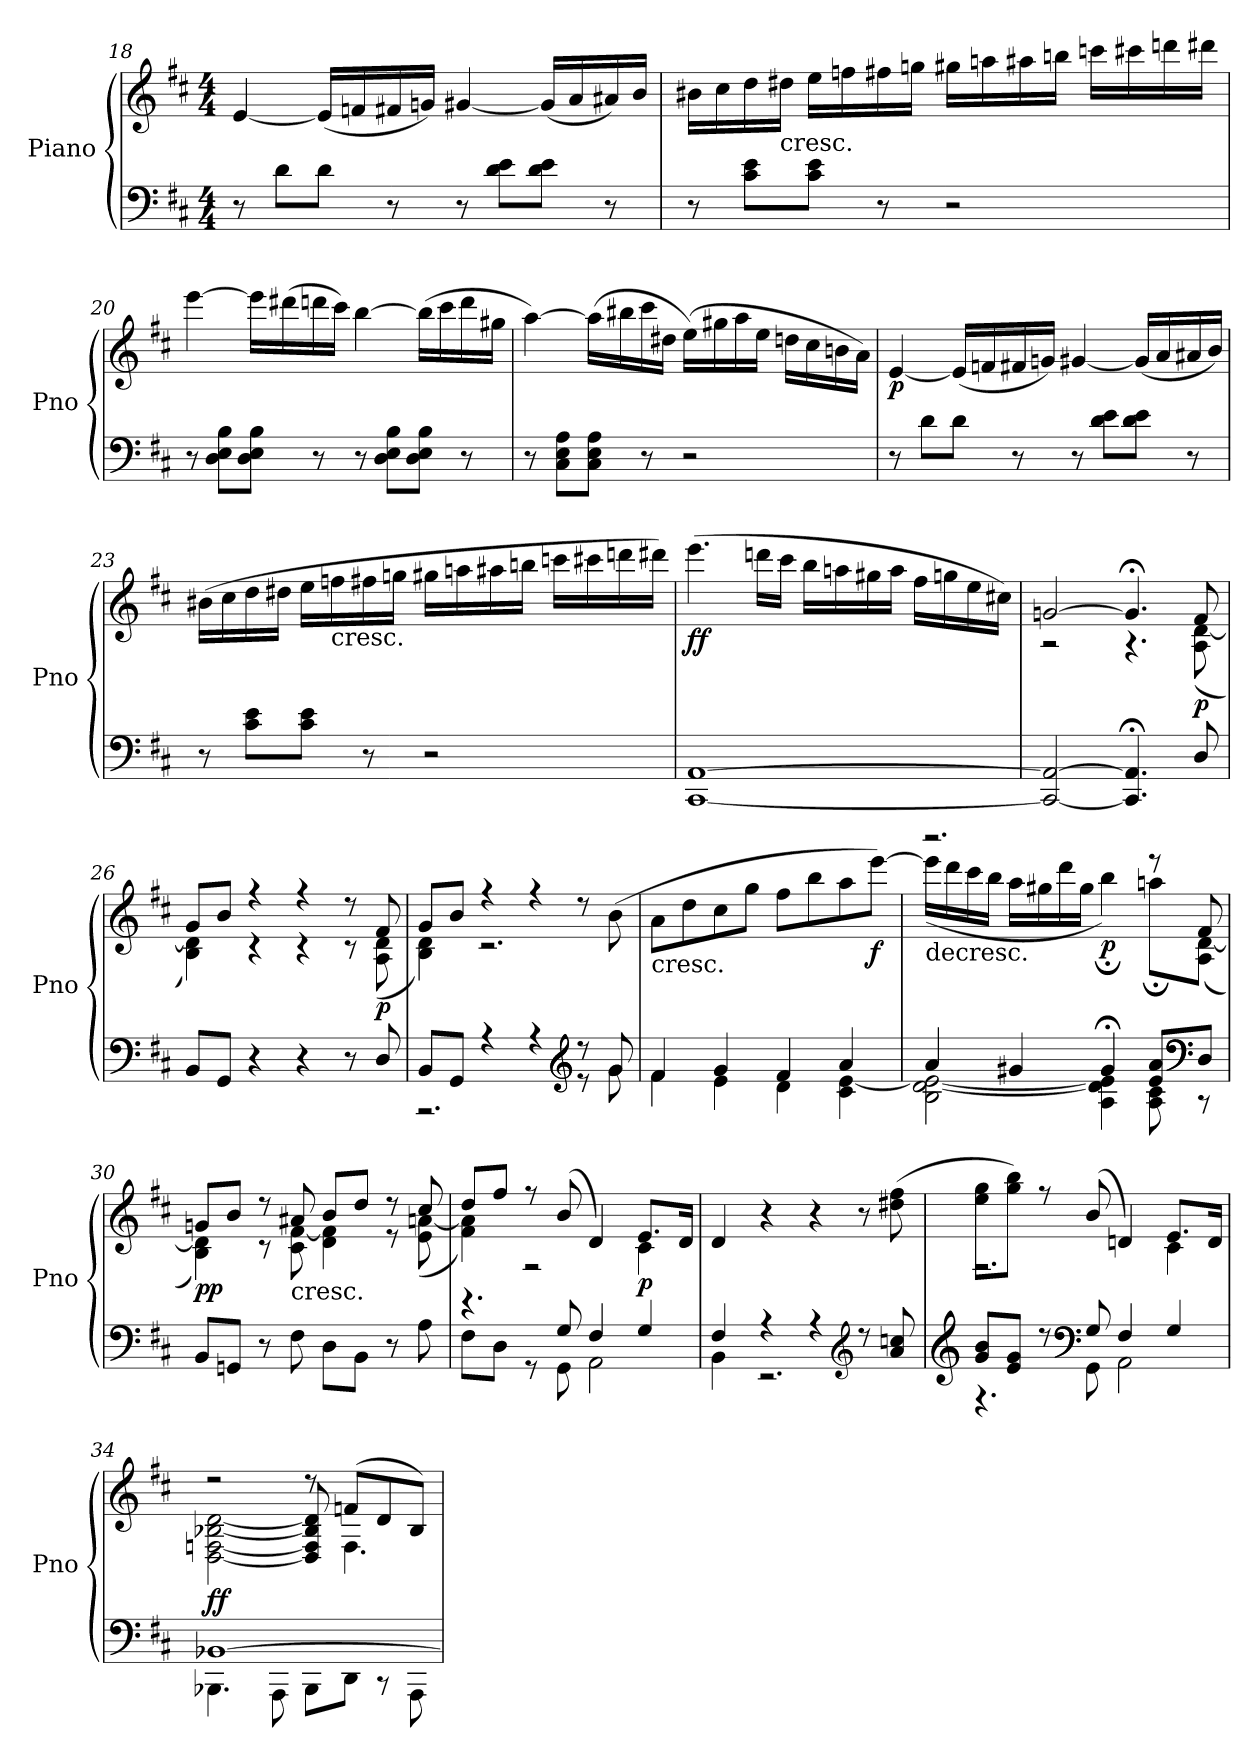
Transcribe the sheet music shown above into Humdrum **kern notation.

**kern	**kern	**dynam
*part1	*part1	*part1
*staff2	*staff1	*staff1/2
*I"Piano	*	*
*I'Pno	*	*
!!LO:LB:g=z
*clefF4	*clefG2	*
*k[f#c#]	*k[f#c#]	*
*D:	*D:	*
*M4/4	*M4/4	*
=18	=18	=18
8r	[4e/	.
8d\L	.	.
8d\J	(<16e/LL]	.
.	16fn/	.
8r	16f#X/	.
.	16gn/JJ)	.
8r	[4g#X/	.
8d\ 8e\L	.	.
8d\ 8e\J	(<16g#/LL]	.
.	16a/	.
8r	16a#X/)	.
.	16b/JJ	.
=19	=19	=19
8r	16b#X\LL	.
.	16cc#\	.
8c#\ 8e\L	16dd\	.
!	!LO:TX:b:t=cresc.	!
.	16dd#X\JJ	.
8c#\ 8e\J	16ee\LL	.
.	16ffn\	.
8r	16ff#X\	.
.	16ggn\JJ	.
2r	16gg#X\LL	.
.	16aan\	.
.	16aa#X\	.
.	16bbn\JJ	.
.	16cccn\LL	.
.	16ccc#X\	.
.	16dddn\	.
.	16ddd#X\JJ	.
!!LO:LB:g=z
=20	=20	=20
8r	[4eee\	.
8D\ 8E\ 8B\L	.	.
8D\ 8E\ 8B\J	16eee\LL]	.
.	(>16ddd#X\	.
8r	16dddn\	.
.	16ccc#\JJ)	.
8r	[4bb\	.
8D\ 8E\ 8B\L	.	.
8D\ 8E\ 8B\J	(>16bb\LL]	.
.	16ccc#\	.
8r	16ddd\	.
.	16gg#X\JJ	.
=21	=21	=21
8r	[4aa\)	.
8C#\ 8E\ 8A\L	.	.
8C#\ 8E\ 8A\J	(>16aa\LL]	.
.	16bb#X\	.
8r	16ccc#\	.
.	16dd#X\JJ	.
2r	(>16ee\LL)	.
.	16gg#X\	.
.	16aa\	.
.	16ee\JJ	.
.	16ddn\LL	.
.	16cc#\	.
.	16bn\	.
.	16a\JJ)	.
!!LO:LB:g=z
=22	=22	=22
!	!	!LO:DY:b
8r	[4e/	p
8d\L	.	.
8d\J	(<16e/LL]	.
.	16fn/	.
8r	16f#X/	.
.	16gn/JJ)	.
8r	[4g#X/	.
8d\ 8e\L	.	.
8d\ 8e\J	(<16g#/LL]	.
.	16a/	.
8r	16a#X/	.
.	16b/JJ)	.
=23	=23	=23
8r	(>16b#X\LL	.
.	16cc#\	.
8c#\ 8e\L	16dd\	.
.	16dd#X\JJ	.
8c#\ 8e\J	16ee\LL	.
!	!LO:TX:b:t=cresc.	!
.	16ffn\	.
8r	16ff#X\	.
.	16ggn\JJ	.
2r	16gg#X\LL	.
.	16aan\	.
.	16aa#X\	.
.	16bbn\JJ	.
.	16cccn\LL	.
.	16ccc#X\	.
.	16dddn\	.
.	16ddd#X\JJ)	.
!!LO:LB:g=z
=24	=24	=24
!	!	!LO:DY:b
[1CC# [1AA	(>4.eee\	ff
.	16dddn\LL	.
.	16ccc#\JJ	.
.	16bb\LL	.
.	16aan\	.
.	16gg#X\	.
.	16aa\JJ	.
.	16ff#\LL	.
.	16ggn\	.
.	16ee\	.
.	16cc#X\JJ)	.
=25	=25	=25
*	*^	*
2CC#/_ 2AA/_	[2gn/	2r	.
4.CC#/]; 4.AA/];	4.g;/]	4.r	.
!	!	!	!LO:DY:b
8D/	8f#/	(<8A\ [8d\	p
=26	=26	=26	=26
8BB/L	8g/L	4B\ 4d\])	.
8GG/J	8b/J	.	.
4r	4r	4r	.
4r	4r	4r	.
8r	8r	8r	.
!	!	!	!LO:DY:b
8D/	8f#/	(<8A\ 8d\	p
=27	=27	=27	=27
*^	*	*	*
8BB/L	2.r	8g/L	4B\ 4d\)	.
8GG/J	.	8b/J	.	.
4r	.	4r	2.r	.
4r	.	4r	.	.
*clefG2	*	*	*	*
8r	8r	8r	.	.
8g/	8g\	(<8b\	.	.
*	*	*v	*v	*
!!LO:LB:g=z
=28	=28	=28	=28
!	!	!LO:TX:b:t=cresc.	!
4f#/	4f#\	8a\L	.
.	.	8dd\	.
4g/	4e\	8cc#\	.
.	.	8gg\J	.
4f#/	4d\	8ff#\L	.
.	.	8bb\	.
4a/	(<4c#\ [4e\	8aa\	.
!	!	!	!LO:DY:b
.	.	[8eee\J)	f
=29	=29	=29	=29
*	*	*^	*
!	!	!LO:TX:b:t=decresc.	!	!
4a/	2B\ [2d\ 2e\_	2.r	(<16eee\LL]	.
.	.	.	16ddd\	.
.	.	.	16ccc#\	.
.	.	.	16bb\JJ	.
4g#X/	.	.	16aa\LL	.
.	.	.	16gg#X\	.
.	.	.	16ddd\	.
.	.	.	16gg#\JJ	.
!	!	!	!	!LO:DY:b
4g#;/	4A\ 4d\] 4e\]	.	4bb;\)	p
8e/ 8a/L	8A\ 8c#\	8r	8aan;\L	.
*clefF4	*	*	*	*
8D/J	8r	8f#/	(<8A\ [8d\J	.
=30	=30	=30	=30	=30
!	!	!	!	!LO:DY:b
*v	*v	*	*	*
8BB/L	8gn/L	4B\ 4d\])	pp
8GGn/J	8b/J	.	.
8r	8r	8r	.
!	!LO:TX:b:t=cresc.	!	!
8F#\	8a#X/	8c#\ [8f#\	.
8D\L	8b/L	4d\ 4f#\])	.
8BB\J	8dd/J	.	.
8r	8r	8r	.
8A\	8cc#/	(<8e\ [8an\	.
!!LO:PB:g=z	!!
=31	=31	=31	=31
*^	*	*	*
4.r	8F#\L	8dd/L	4f#\ 4a\])	.
.	8D\J	8ff#/J	.	.
.	8r	8r	2r	.
8G/	8GG\	(>8b/	.	.
4F#/	2AA\	4d/)	.	.
!	!	!	!	!LO:DY:b
4G/	.	8.e/L	4c#\	p
.	.	16d/Jk	.	.
*	*	*v	*v	*
=32	=32	=32	=32
4F#/	4BB\	4d/	.
4r	2.r	4r	.
4r	.	4r	.
*clefG2	*	*	*
8r	.	8r	.
8a/ 8ccn/	.	(>8dd#X\ 8ff#\	.
=33	=33	=33	=33
*clefG2	*	*	*
*	*	*^	*
8g/ 8b/L	4.r	8ee\ 8gg\L	2.r	.
8e/ 8g/J	.	8gg\ 8bb\J)	.	.
8r	.	8r	.	.
*clefF4	*	*	*	*
8G/	8GG\	(>8b/	.	.
4F#/	2AA\	4dn/)	.	.
4G/	.	8.e/L	4c#\	.
.	.	16d/Jk	.	.
=34	=34	=34	=34	=34
!	!	!	!	!LO:DY:b
[1BB-X	4.BBB-X\	2r	[2D\ [2Fn\ [2B-X\ [2d\	ff
.	8AAA\	.	.	.
.	8BBB-\L	8r	8D/] 8F/] 8B-/] 8d/]	.
.	8DD\J	(>8fn/L	4.F\	.
.	8r	8d/	.	.
.	8AAA\	8B-/J)	.	.
*v	*v	*	*	*
*	*v	*v	*
=	=	=
*-	*-	*-
